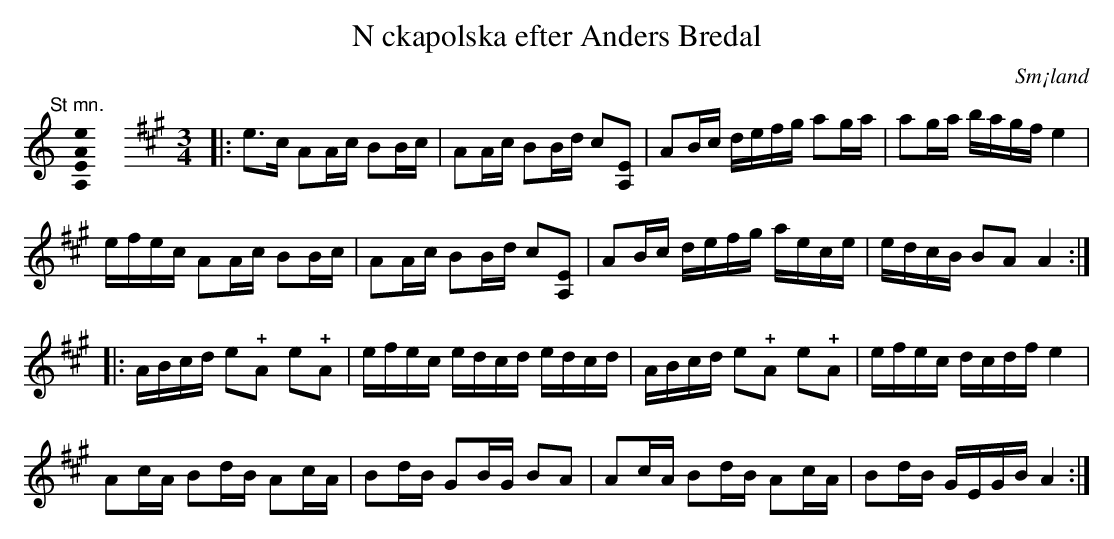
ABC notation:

X:1
T:N ckapolska efter Anders Bredal
O:Sm¡land
M:none
K:F
[K:C]
"@-20,30 St mn."[A,EAe]0 \
M:3/4
L:1/8
K:A
|: e>c AA/2c/2 BB/2c/2 | AA/2c/2 BB/2d/2 c[EA,] | AB/2c/2 d/2e/2f/2g/2 ag/2a/2 | ag/2a/2 b/2a/2g/2f/2 e2 |
 e/2f/2e/2c/2 AA/2c/2 BB/2c/2 | AA/2c/2 BB/2d/2 c[EA,] | AB/2c/2 d/2e/2f/2g/2 a/2e/2c/2e/2 | e/2d/2c/2B/2 BA A2 :|
|: A/2B/2c/2d/2 e!+!A e!+!A | e/2f/2e/2c/2 e/2d/2c/2d/2 e/2d/2c/2d/2 | A/2B/2c/2d/2 e!+!A e!+!A | e/2f/2e/2c/2 d/2c/2d/2f/2 e2 |
 Ac/2A/2 Bd/2B/2 Ac/2A/2 | Bd/2B/2 GB/2G/2 BA | Ac/2A/2 Bd/2B/2 Ac/2A/2 | Bd/2B/2 G/2E/2G/2B/2 A2 :|
